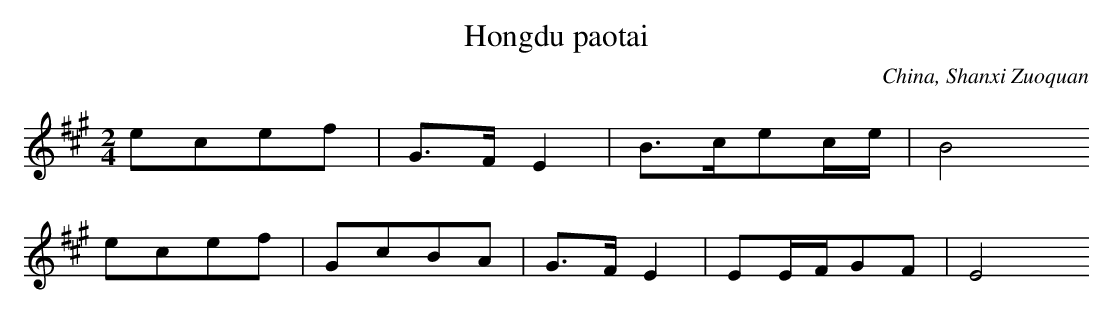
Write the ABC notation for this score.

X:1
T: Hongdu paotai
O: China, Shanxi Zuoquan
M: 2/4
L: 1/16
K: A
e2c2e2f2 | G3FE4 | B3ce2ce | B8
e2c2e2f2 | G2c2B2A2 | G3FE4 | E2EFG2F2 | E8
